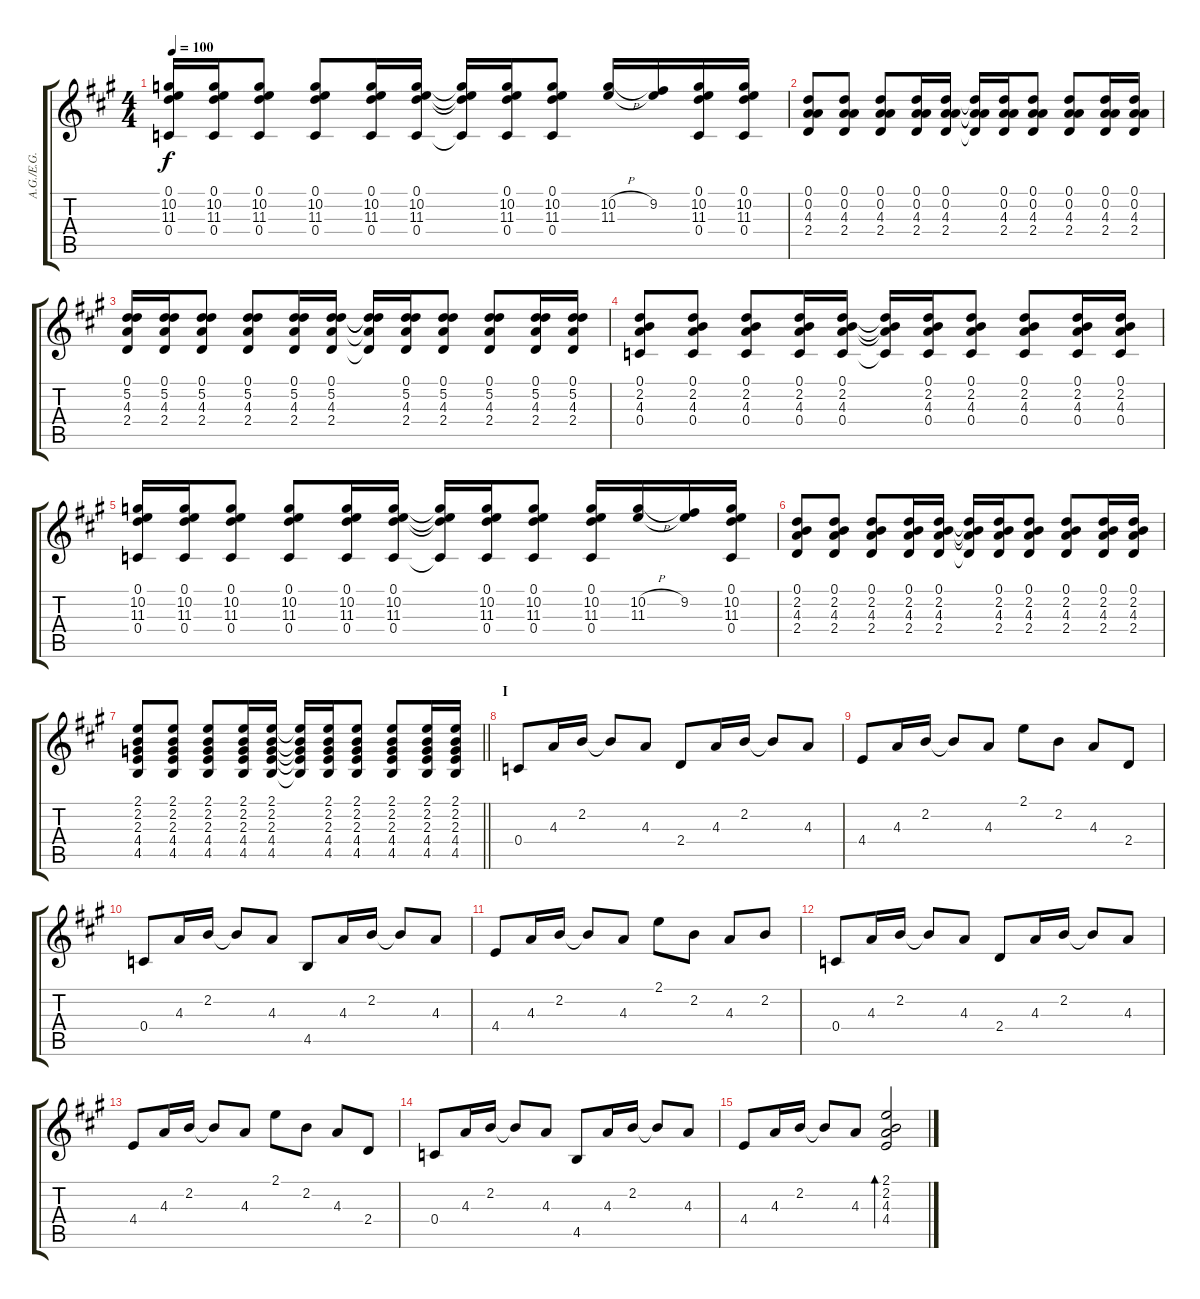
\track ("A.G./E.G. 3 Aoi" "A.G./E.G. ") {instrument distortionguitar}
\staff {score tabs}
\tuning (D4 A3 F3 C3 G2 D2) {hide}
\ts (4 4)
\tempo 100
\clef g2
\ks a
(0.1 10.2 11.3 0.4).16{dy f} (0.1 10.2 11.3 0.4).16 (0.1 10.2 11.3 0.4).8 (0.1 10.2 11.3 0.4).8 (0.1 10.2 11.3 0.4).16 (0.1 10.2 11.3 0.4).16 (0.1{t} 10.2{t} 11.3{t} 0.4{t}).16 (0.1 10.2 11.3 0.4).16 (0.1 10.2 11.3 0.4).8 (10.2{h} 11.3).16 (9.2 11.3{t}).16 (0.1 10.2 11.3 0.4).16 (0.1 10.2 11.3 0.4).16 |
(0.1 0.2 4.3 2.4).8 (0.1 0.2 4.3 2.4).8 (0.1 0.2 4.3 2.4).8 (0.1 0.2 4.3 2.4).16 (0.1 0.2 4.3 2.4).16 (0.1{t} 0.2{t} 4.3{t} 2.4{t}).16 (0.1 0.2 4.3 2.4).16 (0.1 0.2 4.3 2.4).8 (0.1 0.2 4.3 2.4).8 (0.1 0.2 4.3 2.4).16 (0.1 0.2 4.3 2.4).16 |
(0.1 5.2 4.3 2.4).16 (0.1 5.2 4.3 2.4).16 (0.1 5.2 4.3 2.4).8 (0.1 5.2 4.3 2.4).8 (0.1 5.2 4.3 2.4).16 (0.1 5.2 4.3 2.4).16 (0.1{t} 5.2{t} 4.3{t} 2.4{t}).16 (0.1 5.2 4.3 2.4).16 (0.1 5.2 4.3 2.4).8 (0.1 5.2 4.3 2.4).8 (0.1 5.2 4.3 2.4).16 (0.1 5.2 4.3 2.4).16 |
(0.1 2.2 4.3 0.4).8 (0.1 2.2 4.3 0.4).8 (0.1 2.2 4.3 0.4).8 (0.1 2.2 4.3 0.4).16 (0.1 2.2 4.3 0.4).16 (0.1{t} 2.2{t} 4.3{t} 0.4{t}).16 (0.1 2.2 4.3 0.4).16 (0.1 2.2 4.3 0.4).8 (0.1 2.2 4.3 0.4).8 (0.1 2.2 4.3 0.4).16 (0.1 2.2 4.3 0.4).16 |
(0.1 10.2 11.3 0.4).16 (0.1 10.2 11.3 0.4).16 (0.1 10.2 11.3 0.4).8 (0.1 10.2 11.3 0.4).8 (0.1 10.2 11.3 0.4).16 (0.1 10.2 11.3 0.4).16 (0.1{t} 10.2{t} 11.3{t} 0.4{t}).16 (0.1 10.2 11.3 0.4).16 (0.1 10.2 11.3 0.4).8 (0.1 10.2 11.3 0.4).16 (10.2{h} 11.3).16 (9.2 11.3{t}).16 (0.1 10.2 11.3 0.4).16 |
(0.1 2.2 4.3 2.4).8 (0.1 2.2 4.3 2.4).8 (0.1 2.2 4.3 2.4).8 (0.1 2.2 4.3 2.4).16 (0.1 2.2 4.3 2.4).16 (0.1{t} 2.2{t} 4.3{t} 2.4{t}).16 (0.1 2.2 4.3 2.4).16 (0.1 2.2 4.3 2.4).8 (0.1 2.2 4.3 2.4).8 (0.1 2.2 4.3 2.4).16 (0.1 2.2 4.3 2.4).16 |
\barLineRight lightlight
(2.1 2.2 2.3 4.4 4.5).8 (2.1 2.2 2.3 4.4 4.5).8 (2.1 2.2 2.3 4.4 4.5).8 (2.1 2.2 2.3 4.4 4.5).16 (2.1 2.2 2.3 4.4 4.5).16 (2.1{t} 2.2{t} 2.3{t} 4.4{t} 4.5{t}).16 (2.1 2.2 2.3 4.4 4.5).16 (2.1 2.2 2.3 4.4 4.5).8 (2.1 2.2 2.3 4.4 4.5).8 (2.1 2.2 2.3 4.4 4.5).16 (2.1 2.2 2.3 4.4 4.5).16 |
\section ("" "I")
0.4.8{volume 12 balance 9 instrument acousticguitarsteel} 4.3.16 2.2.16 2.2{t}.8 4.3.8 2.4.8 4.3.16 2.2.16 2.2{t}.8 4.3.8 |
4.4.8 4.3.16 2.2.16 2.2{t}.8 4.3.8 2.1.8 2.2.8 4.3.8 2.4.8 |
0.4.8 4.3.16 2.2.16 2.2{t}.8 4.3.8 4.5.8 4.3.16 2.2.16 2.2{t}.8 4.3.8 |
4.4.8 4.3.16 2.2.16 2.2{t}.8 4.3.8 2.1.8 2.2.8 4.3.8 2.2.8 |
0.4.8 4.3.16 2.2.16 2.2{t}.8 4.3.8 2.4.8 4.3.16 2.2.16 2.2{t}.8 4.3.8 |
4.4.8 4.3.16 2.2.16 2.2{t}.8 4.3.8 2.1.8 2.2.8 4.3.8 2.4.8 |
0.4.8 4.3.16 2.2.16 2.2{t}.8 4.3.8 4.5.8 4.3.16 2.2.16 2.2{t}.8 4.3.8 |
4.4.8 4.3.16 2.2.16 2.2{t}.8 4.3.8 (2.1 2.2 4.3 4.4).2{bd 480}
